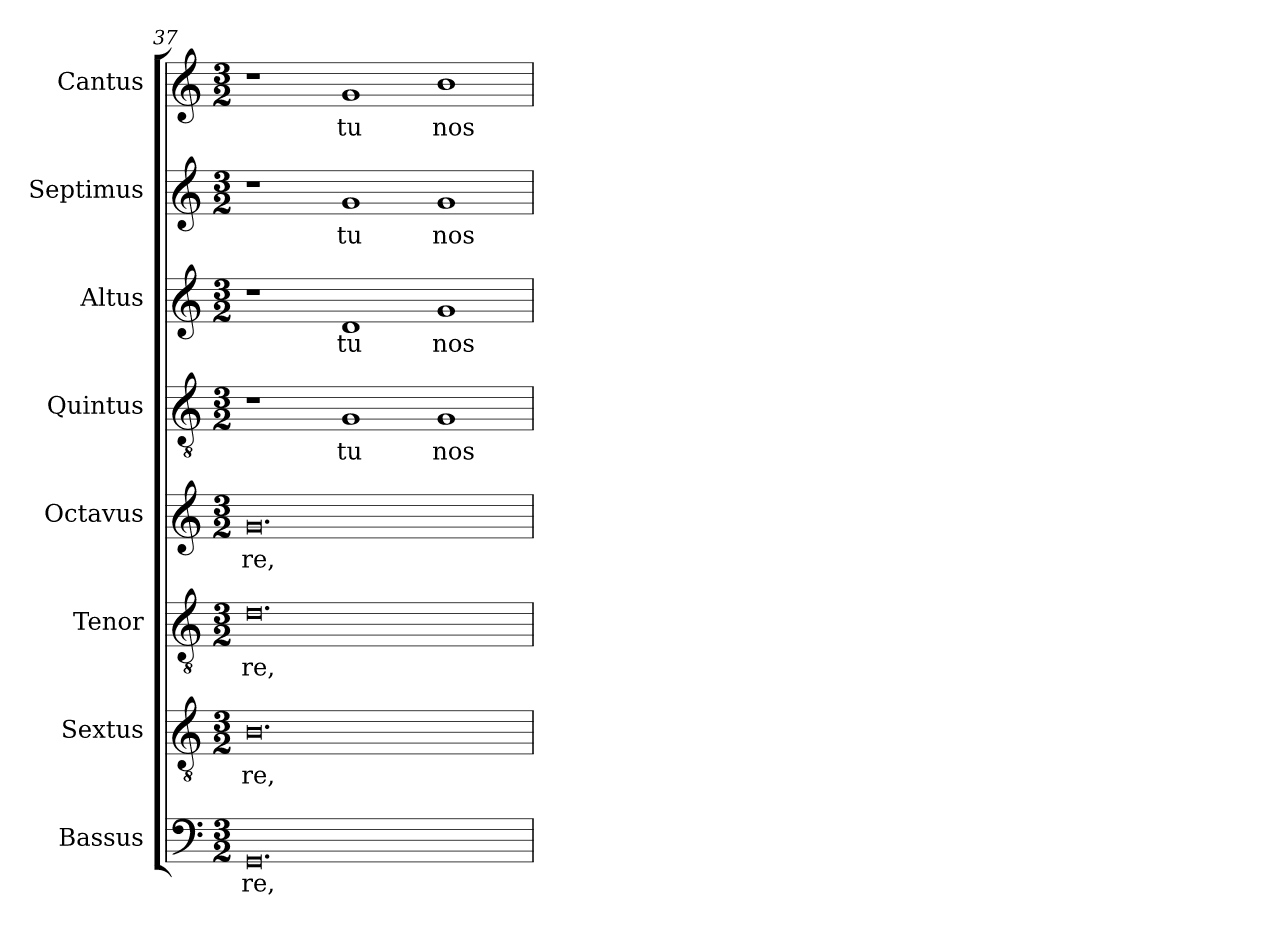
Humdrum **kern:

**kern	**text	**kern	**text	**kern	**text	**kern	**text	**kern	**text	**kern	**text	**kern	**text	**kern	**text
*part8	*part8	*part7	*part7	*part6	*part6	*part5	*part5	*part4	*part4	*part3	*part3	*part2	*part2	*part1	*part1
*staff8	*staff8	*staff7	*staff7	*staff6	*staff6	*staff5	*staff5	*staff4	*staff4	*staff3	*staff3	*staff2	*staff2	*staff1	*staff1
*I"Bassus	*	*I"Sextus	*	*I"Tenor	*	*I"Octavus	*	*I"Quintus	*	*I"Altus	*	*I"Septimus	*	*I"Cantus	*
*clefF4	*	*clefGv2	*	*clefGv2	*	*clefG2	*	*clefGv2	*	*clefG2	*	*clefG2	*	*clefG2	*
*	*	*	*	*	*	*	*	*	*	*	*	*k[]	*	*	*
*	*	*	*	*	*	*	*	*	*	*	*	*C:	*	*	*
*M3/2	*	*M3/2	*	*M3/2	*	*M3/2	*	*M3/2	*	*M3/2	*	*M3/2	*	*M3/2	*
=37	=37	=37	=37	=37	=37	=37	=37	=37	=37	=37	=37	=37	=37	=37	=37
!	!LO:LY:b:cj	!	!LO:LY:b:cj	!	!LO:LY:b:cj	!	!LO:LY:b:cj	!	!	!	!	!	!	!	!
0.GG	-re,	0.B	re,	0.d	-re,	0.g	-re,	1r	.	1r	.	1r	.	1r	.
!	!	!	!	!	!	!	!	!	!LO:LY:b:cj	!	!LO:LY:b:cj	!	!LO:LY:b:cj	!	!LO:LY:b:cj
.	.	.	.	.	.	.	.	1G	tu	1d	tu	1g	tu	1g	tu
!	!	!	!	!	!	!	!	!	!LO:LY:b:cj	!	!LO:LY:b:cj	!	!LO:LY:b:cj	!	!LO:LY:b:cj
.	.	.	.	.	.	.	.	1G	nos	1g	nos	1g	nos	1b	nos
=	=	=	=	=	=	=	=	=	=	=	=	=	=	=	=
*-	*-	*-	*-	*-	*-	*-	*-	*-	*-	*-	*-	*-	*-	*-	*-
